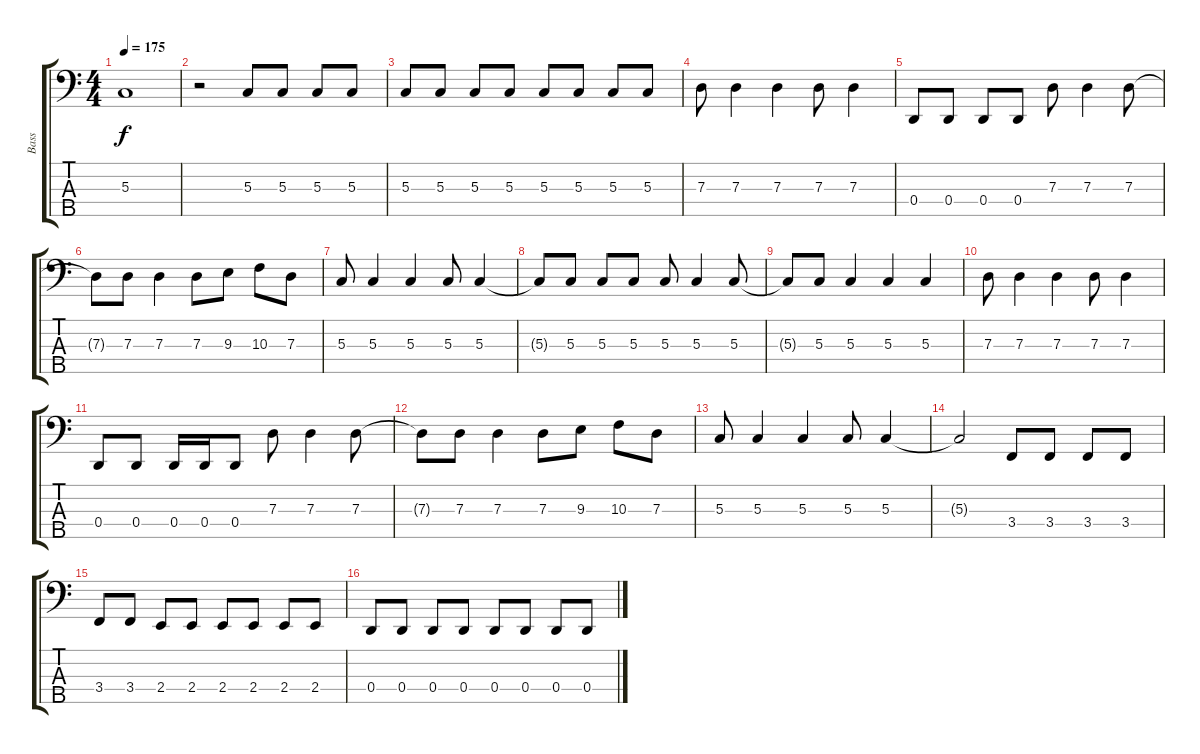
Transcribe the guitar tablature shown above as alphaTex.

\track ("Bass" "Bass") {instrument electricbasspick}
\staff {score tabs}
\tuning (F2 C2 G1 D1 A0) {hide}
\ts (4 4)
\tempo 175
\clef f4
\ks c
5.3.1{dy f} |
r.2 5.3.8 5.3.8 5.3.8 5.3.8 |
5.3.8 5.3.8 5.3.8 5.3.8 5.3.8 5.3.8 5.3.8 5.3.8 |
7.3.8 7.3.4 7.3.4 7.3.8 7.3.4 |
0.4.8 0.4.8 0.4.8 0.4.8 7.3.8 7.3.4 7.3.8 |
7.3{t}.8 7.3.8 7.3.4 7.3.8 9.3.8 10.3.8 7.3.8 |
5.3.8 5.3.4 5.3.4 5.3.8 5.3.4 |
5.3{t}.8 5.3.8 5.3.8 5.3.8 5.3.8 5.3.4 5.3.8 |
5.3{t}.8 5.3.8 5.3.4 5.3.4 5.3.4 |
7.3.8 7.3.4 7.3.4 7.3.8 7.3.4 |
0.4.8 0.4.8 0.4.16 0.4.16 0.4.8 7.3.8 7.3.4 7.3.8 |
7.3{t}.8 7.3.8 7.3.4 7.3.8 9.3.8 10.3.8 7.3.8 |
5.3.8 5.3.4 5.3.4 5.3.8 5.3.4 |
5.3{t}.2 3.4.8 3.4.8 3.4.8 3.4.8 |
3.4.8 3.4.8 2.4.8 2.4.8 2.4.8 2.4.8 2.4.8 2.4.8 |
0.4.8 0.4.8 0.4.8 0.4.8 0.4.8 0.4.8 0.4.8 0.4.8
